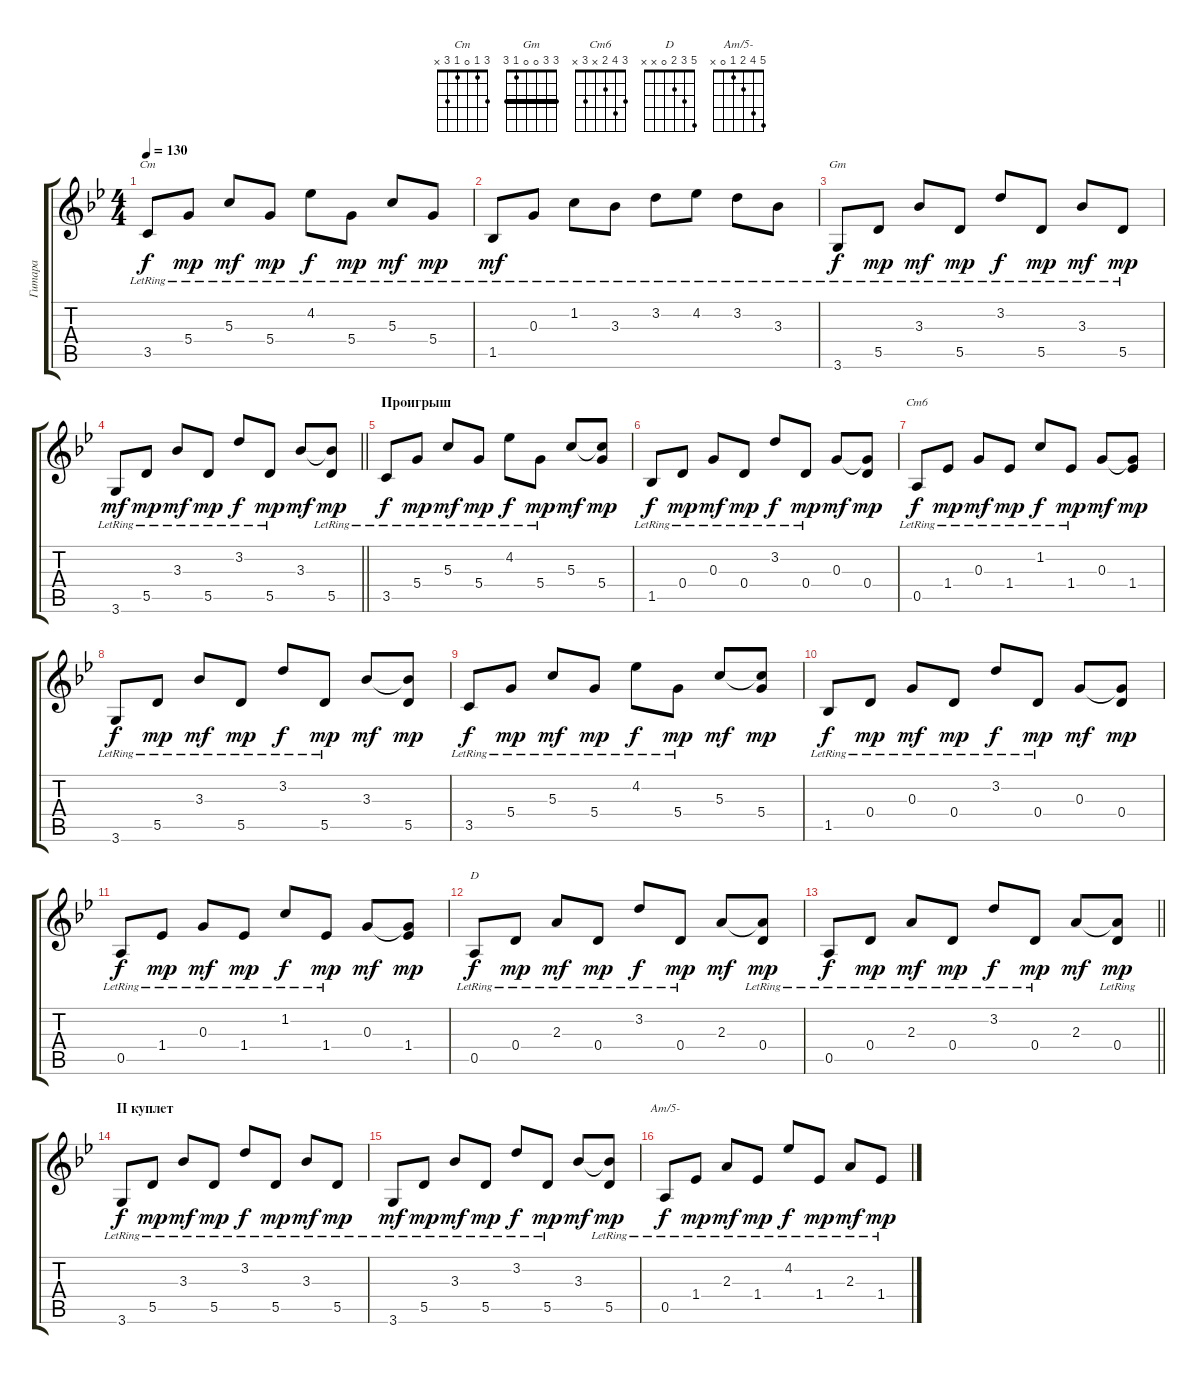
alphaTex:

\track ("Гитара" "Гитара") {instrument acousticguitarnylon}
\staff {score tabs}
\tuning (E4 B3 G3 D3 A2 E2) {hide}
\chord ("Cm" 3 1 0 1 3 x)
\chord ("Gm" 3 3 0 0 1 3) {barre 3}
\chord ("Cm6" 3 4 2 x 3 x)
\chord ("D" 5 3 2 0 x x)
\chord ("Am/5-" 5 4 2 1 0 x)
\ts (4 4)
\tempo 130
\clef g2
\ks gminor
3.5{lr}.8{ch "Cm" dy f} 5.4{lr}.8{dy mp} 5.3{lr}.8{dy mf} 5.4{lr}.8{dy mp} 4.2{lr}.8{dy f} 5.4{lr}.8{dy mp} 5.3{lr}.8{dy mf} 5.4{lr}.8{dy mp} |
1.5{lr}.8{dy mf} 0.3{lr}.8 1.2{lr}.8 3.3{lr}.8 3.2{lr}.8 4.2{lr}.8 3.2{lr}.8 3.3{lr}.8 |
3.6{lr}.8{ch "Gm" dy f} 5.5{lr}.8{dy mp} 3.3{lr}.8{dy mf} 5.5{lr}.8{dy mp} 3.2{lr}.8{dy f} 5.5{lr}.8{dy mp} 3.3{lr}.8{dy mf} 5.5{lr}.8{dy mp} |
\barLineRight lightlight
3.6{lr}.8{dy mf} 5.5{lr}.8{dy mp} 3.3{lr}.8{dy mf} 5.5{lr}.8{dy mp} 3.2{lr}.8{dy f} 5.5{lr}.8{dy mp} 3.3.8{dy mf} (3.3{t} 5.5{lr}).8{dy mp} |
\section ("" "Проигрыш")
3.5{lr}.8{dy f} 5.4{lr}.8{dy mp} 5.3{lr}.8{dy mf} 5.4{lr}.8{dy mp} 4.2{lr}.8{dy f} 5.4{lr}.8{dy mp} 5.3.8{dy mf} (5.3{t} 5.4).8{dy mp} |
1.5{lr}.8{dy f} 0.4{lr}.8{dy mp} 0.3{lr}.8{dy mf} 0.4{lr}.8{dy mp} 3.2{lr}.8{dy f} 0.4{lr}.8{dy mp} 0.3.8{dy mf} (0.3{t} 0.4).8{dy mp} |
0.5{lr}.8{ch "Cm6" dy f} 1.4{lr}.8{dy mp} 0.3{lr}.8{dy mf} 1.4{lr}.8{dy mp} 1.2{lr}.8{dy f} 1.4{lr}.8{dy mp} 0.3.8{dy mf} (0.3{t} 1.4).8{dy mp} |
3.6{lr}.8{dy f} 5.5{lr}.8{dy mp} 3.3{lr}.8{dy mf} 5.5{lr}.8{dy mp} 3.2{lr}.8{dy f} 5.5{lr}.8{dy mp} 3.3.8{dy mf} (3.3{t} 5.5).8{dy mp} |
3.5{lr}.8{dy f} 5.4{lr}.8{dy mp} 5.3{lr}.8{dy mf} 5.4{lr}.8{dy mp} 4.2{lr}.8{dy f} 5.4{lr}.8{dy mp} 5.3.8{dy mf} (5.3{t} 5.4).8{dy mp} |
1.5{lr}.8{dy f} 0.4{lr}.8{dy mp} 0.3{lr}.8{dy mf} 0.4{lr}.8{dy mp} 3.2{lr}.8{dy f} 0.4{lr}.8{dy mp} 0.3.8{dy mf} (0.3{t} 0.4).8{dy mp} |
0.5{lr}.8{dy f} 1.4{lr}.8{dy mp} 0.3{lr}.8{dy mf} 1.4{lr}.8{dy mp} 1.2{lr}.8{dy f} 1.4{lr}.8{dy mp} 0.3.8{dy mf} (0.3{t} 1.4).8{dy mp} |
0.5{lr}.8{ch "D" dy f} 0.4{lr}.8{dy mp} 2.3{lr}.8{dy mf} 0.4{lr}.8{dy mp} 3.2{lr}.8{dy f} 0.4{lr}.8{dy mp} 2.3.8{dy mf} (2.3{t} 0.4{lr}).8{dy mp} |
\barLineRight lightlight
0.5{lr}.8{dy f} 0.4{lr}.8{dy mp} 2.3{lr}.8{dy mf} 0.4{lr}.8{dy mp} 3.2{lr}.8{dy f} 0.4{lr}.8{dy mp} 2.3.8{dy mf} (2.3{t} 0.4{lr}).8{dy mp} |
\section ("" "II куплет")
3.6{lr}.8{dy f} 5.5{lr}.8{dy mp} 3.3{lr}.8{dy mf} 5.5{lr}.8{dy mp} 3.2{lr}.8{dy f} 5.5{lr}.8{dy mp} 3.3{lr}.8{dy mf} 5.5{lr}.8{dy mp} |
3.6{lr}.8{dy mf} 5.5{lr}.8{dy mp} 3.3{lr}.8{dy mf} 5.5{lr}.8{dy mp} 3.2{lr}.8{dy f} 5.5{lr}.8{dy mp} 3.3.8{dy mf} (3.3{t} 5.5{lr}).8{dy mp} |
0.5{lr}.8{ch "Am/5-" dy f} 1.4{lr}.8{dy mp} 2.3{lr}.8{dy mf} 1.4{lr}.8{dy mp} 4.2{lr}.8{dy f} 1.4{lr}.8{dy mp} 2.3{lr}.8{dy mf} 1.4{lr}.8{dy mp}
